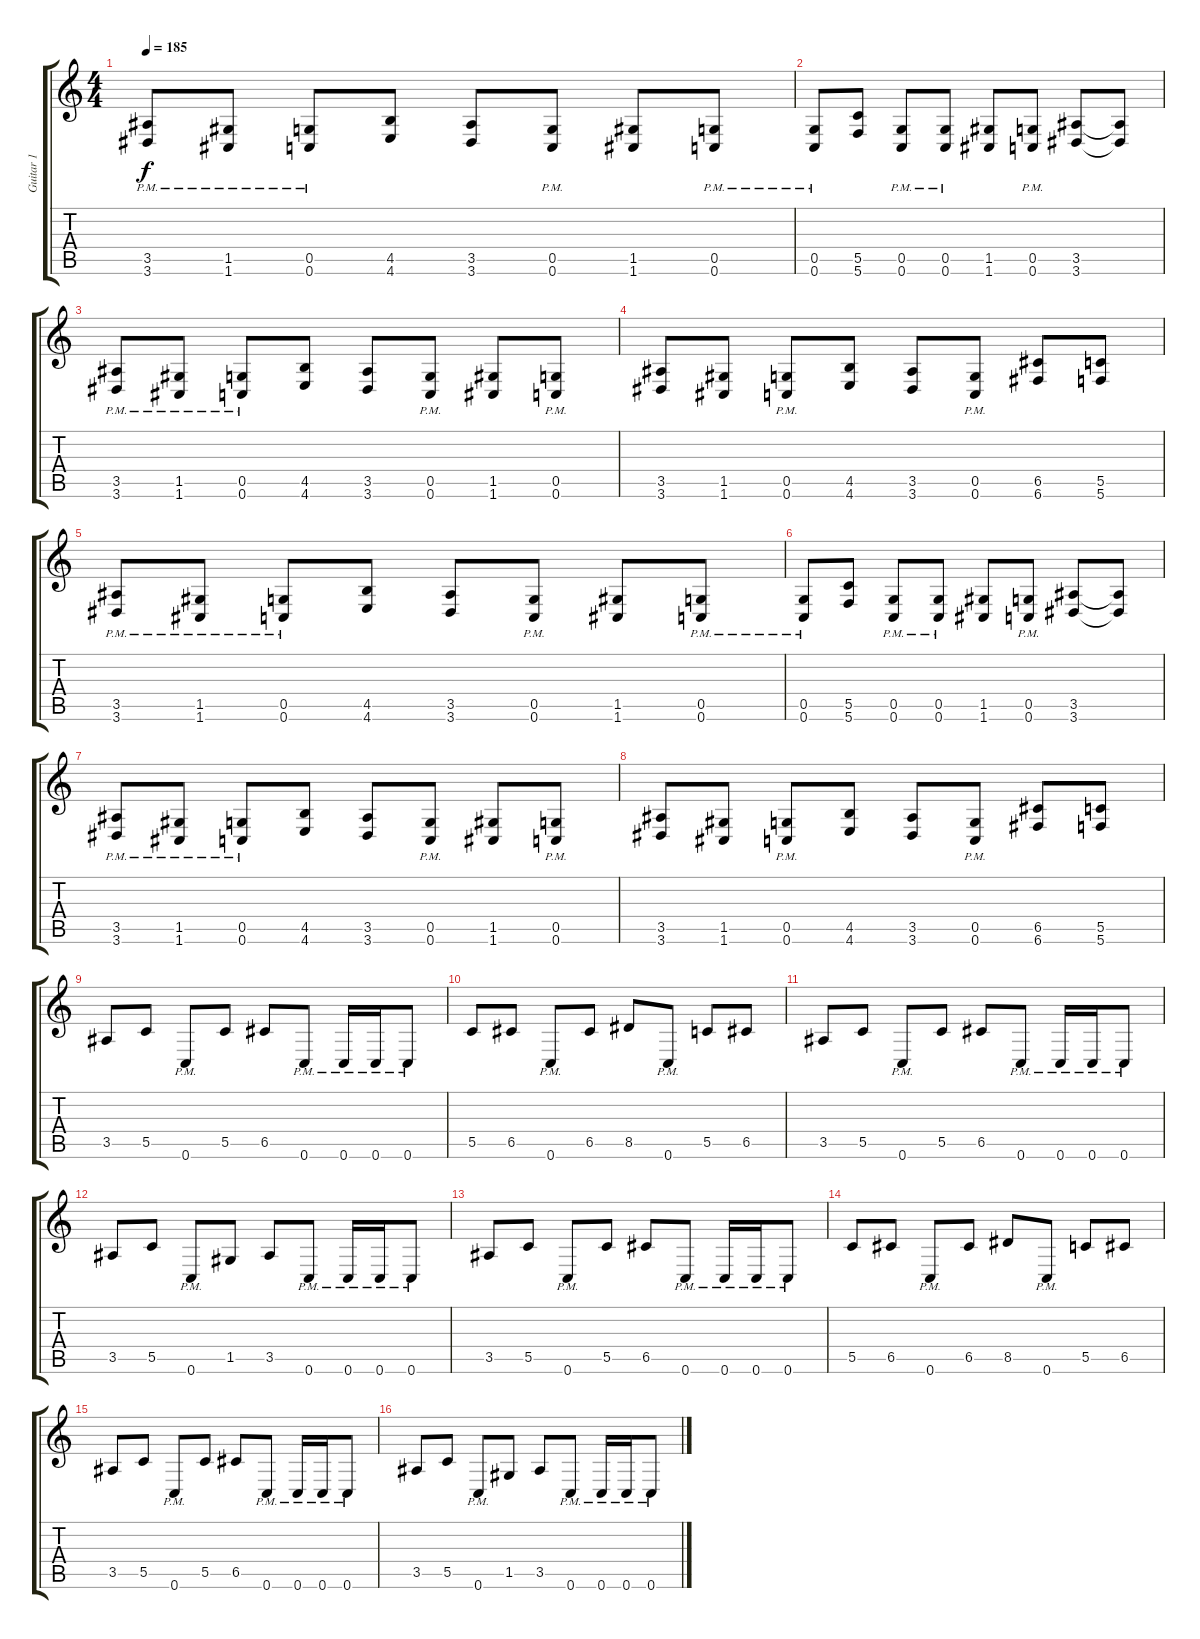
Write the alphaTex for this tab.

\track ("Guitar 1" "Guitar 1") {instrument distortionguitar}
\staff {score tabs}
\tuning (D4 A3 F3 C3 G2 C2) {hide}
\ts (4 4)
\tempo 185
\clef g2
\ks c
(3.5{pm} 3.6{pm}).8{dy f} (1.5{pm} 1.6{pm}).8 (0.5{pm} 0.6{pm}).8 (4.5 4.6).8 (3.5 3.6).8 (0.5{pm} 0.6{pm}).8 (1.5 1.6).8 (0.5{pm} 0.6{pm}).8 |
(0.5{pm} 0.6{pm}).8 (5.5 5.6).8 (0.5{pm} 0.6{pm}).8 (0.5{pm} 0.6{pm}).8 (1.5 1.6).8 (0.5{pm} 0.6{pm}).8 (3.5 3.6).8 (3.5{t} 3.6{t}).8 |
(3.5{pm} 3.6{pm}).8 (1.5{pm} 1.6{pm}).8 (0.5{pm} 0.6{pm}).8 (4.5 4.6).8 (3.5 3.6).8 (0.5{pm} 0.6{pm}).8 (1.5 1.6).8 (0.5{pm} 0.6{pm}).8 |
(3.5 3.6).8 (1.5 1.6).8 (0.5{pm} 0.6{pm}).8 (4.5 4.6).8 (3.5 3.6).8 (0.5{pm} 0.6{pm}).8 (6.5 6.6).8 (5.5 5.6).8 |
(3.5{pm} 3.6{pm}).8 (1.5{pm} 1.6{pm}).8 (0.5{pm} 0.6{pm}).8 (4.5 4.6).8 (3.5 3.6).8 (0.5{pm} 0.6{pm}).8 (1.5 1.6).8 (0.5{pm} 0.6{pm}).8 |
(0.5{pm} 0.6{pm}).8 (5.5 5.6).8 (0.5{pm} 0.6{pm}).8 (0.5{pm} 0.6{pm}).8 (1.5 1.6).8 (0.5{pm} 0.6{pm}).8 (3.5 3.6).8 (3.5{t} 3.6{t}).8 |
(3.5{pm} 3.6{pm}).8 (1.5{pm} 1.6{pm}).8 (0.5{pm} 0.6{pm}).8 (4.5 4.6).8 (3.5 3.6).8 (0.5{pm} 0.6{pm}).8 (1.5 1.6).8 (0.5{pm} 0.6{pm}).8 |
(3.5 3.6).8 (1.5 1.6).8 (0.5{pm} 0.6{pm}).8 (4.5 4.6).8 (3.5 3.6).8 (0.5{pm} 0.6{pm}).8 (6.5 6.6).8 (5.5 5.6).8 |
3.5.8 5.5.8 0.6{pm}.8 5.5.8 6.5.8 0.6{pm}.8 0.6{pm}.16 0.6{pm}.16 0.6{pm}.8 |
5.5.8 6.5.8 0.6{pm}.8 6.5.8 8.5.8 0.6{pm}.8 5.5.8 6.5.8 |
3.5.8 5.5.8 0.6{pm}.8 5.5.8 6.5.8 0.6{pm}.8 0.6{pm}.16 0.6{pm}.16 0.6{pm}.8 |
3.5.8 5.5.8 0.6{pm}.8 1.5.8 3.5.8 0.6{pm}.8 0.6{pm}.16 0.6{pm}.16 0.6{pm}.8 |
3.5.8 5.5.8 0.6{pm}.8 5.5.8 6.5.8 0.6{pm}.8 0.6{pm}.16 0.6{pm}.16 0.6{pm}.8 |
5.5.8 6.5.8 0.6{pm}.8 6.5.8 8.5.8 0.6{pm}.8 5.5.8 6.5.8 |
3.5.8 5.5.8 0.6{pm}.8 5.5.8 6.5.8 0.6{pm}.8 0.6{pm}.16 0.6{pm}.16 0.6{pm}.8 |
3.5.8 5.5.8 0.6{pm}.8 1.5.8 3.5.8 0.6{pm}.8 0.6{pm}.16 0.6{pm}.16 0.6{pm}.8
